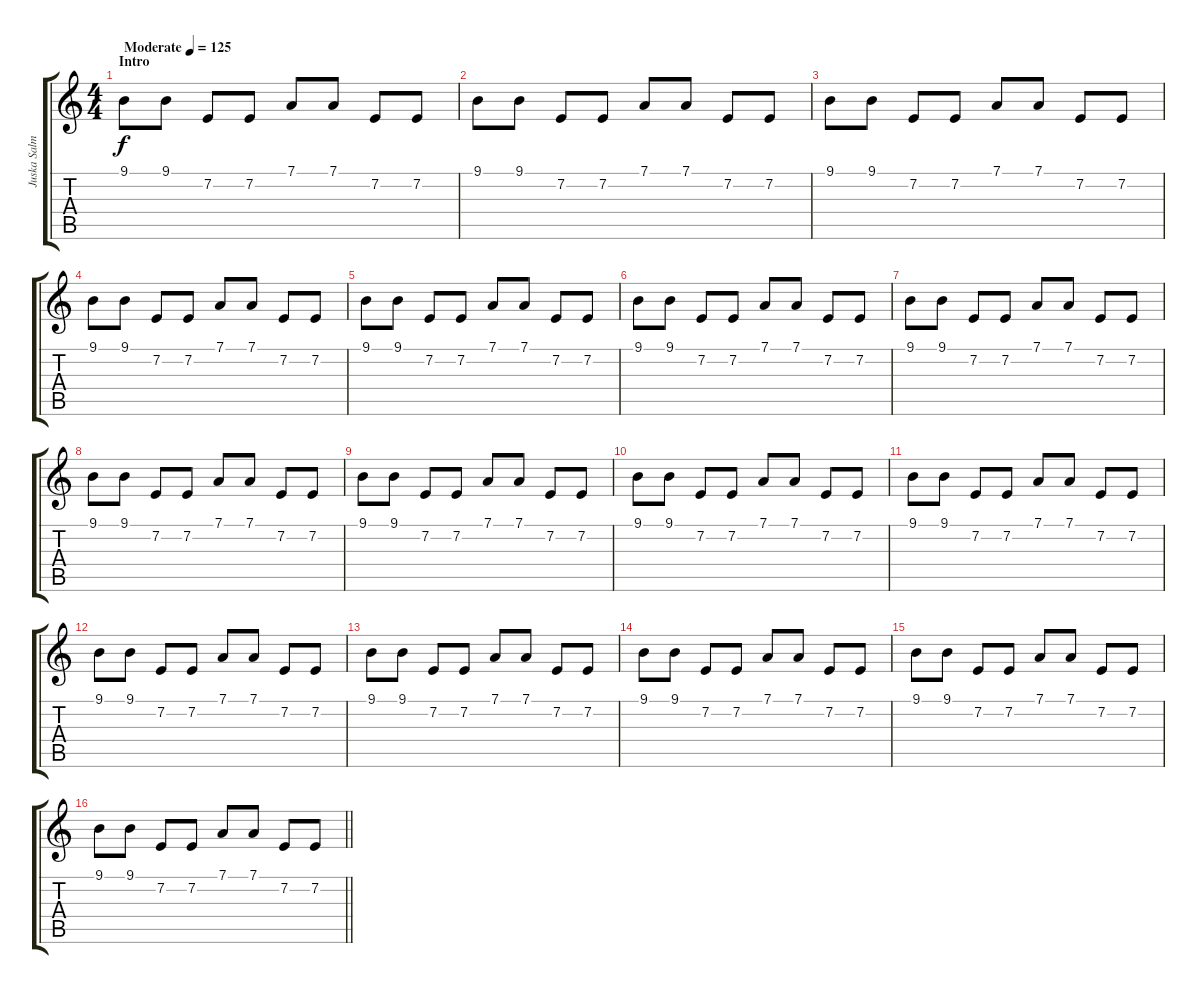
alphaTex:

\track ("Juska Salminen" "Juska Salm") {instrument tremolostrings}
\staff {score tabs}
\tuning (D4 A3 F3 C3 G2 D2) {hide}
\ts (4 4)
\section ("" "Intro")
\tempo (125 "Moderate")
\clef g2
\ks c
9.1.8{dy f instrument tremolostrings} 9.1.8 7.2.8 7.2.8 7.1.8 7.1.8 7.2.8 7.2.8 |
9.1.8 9.1.8 7.2.8 7.2.8 7.1.8 7.1.8 7.2.8 7.2.8 |
9.1.8 9.1.8 7.2.8 7.2.8 7.1.8 7.1.8 7.2.8 7.2.8 |
9.1.8 9.1.8 7.2.8 7.2.8 7.1.8 7.1.8 7.2.8 7.2.8 |
9.1.8 9.1.8 7.2.8 7.2.8 7.1.8 7.1.8 7.2.8 7.2.8 |
9.1.8 9.1.8 7.2.8 7.2.8 7.1.8 7.1.8 7.2.8 7.2.8 |
9.1.8 9.1.8 7.2.8 7.2.8 7.1.8 7.1.8 7.2.8 7.2.8 |
9.1.8 9.1.8 7.2.8 7.2.8 7.1.8 7.1.8 7.2.8 7.2.8 |
9.1.8 9.1.8 7.2.8 7.2.8 7.1.8 7.1.8 7.2.8 7.2.8 |
9.1.8 9.1.8 7.2.8 7.2.8 7.1.8 7.1.8 7.2.8 7.2.8 |
9.1.8 9.1.8 7.2.8 7.2.8 7.1.8 7.1.8 7.2.8 7.2.8 |
9.1.8 9.1.8 7.2.8 7.2.8 7.1.8 7.1.8 7.2.8 7.2.8 |
9.1.8 9.1.8 7.2.8 7.2.8 7.1.8 7.1.8 7.2.8 7.2.8 |
9.1.8 9.1.8 7.2.8 7.2.8 7.1.8 7.1.8 7.2.8 7.2.8 |
9.1.8 9.1.8 7.2.8 7.2.8 7.1.8 7.1.8 7.2.8 7.2.8 |
\barLineRight lightlight
9.1.8 9.1.8 7.2.8 7.2.8 7.1.8 7.1.8 7.2.8 7.2.8
